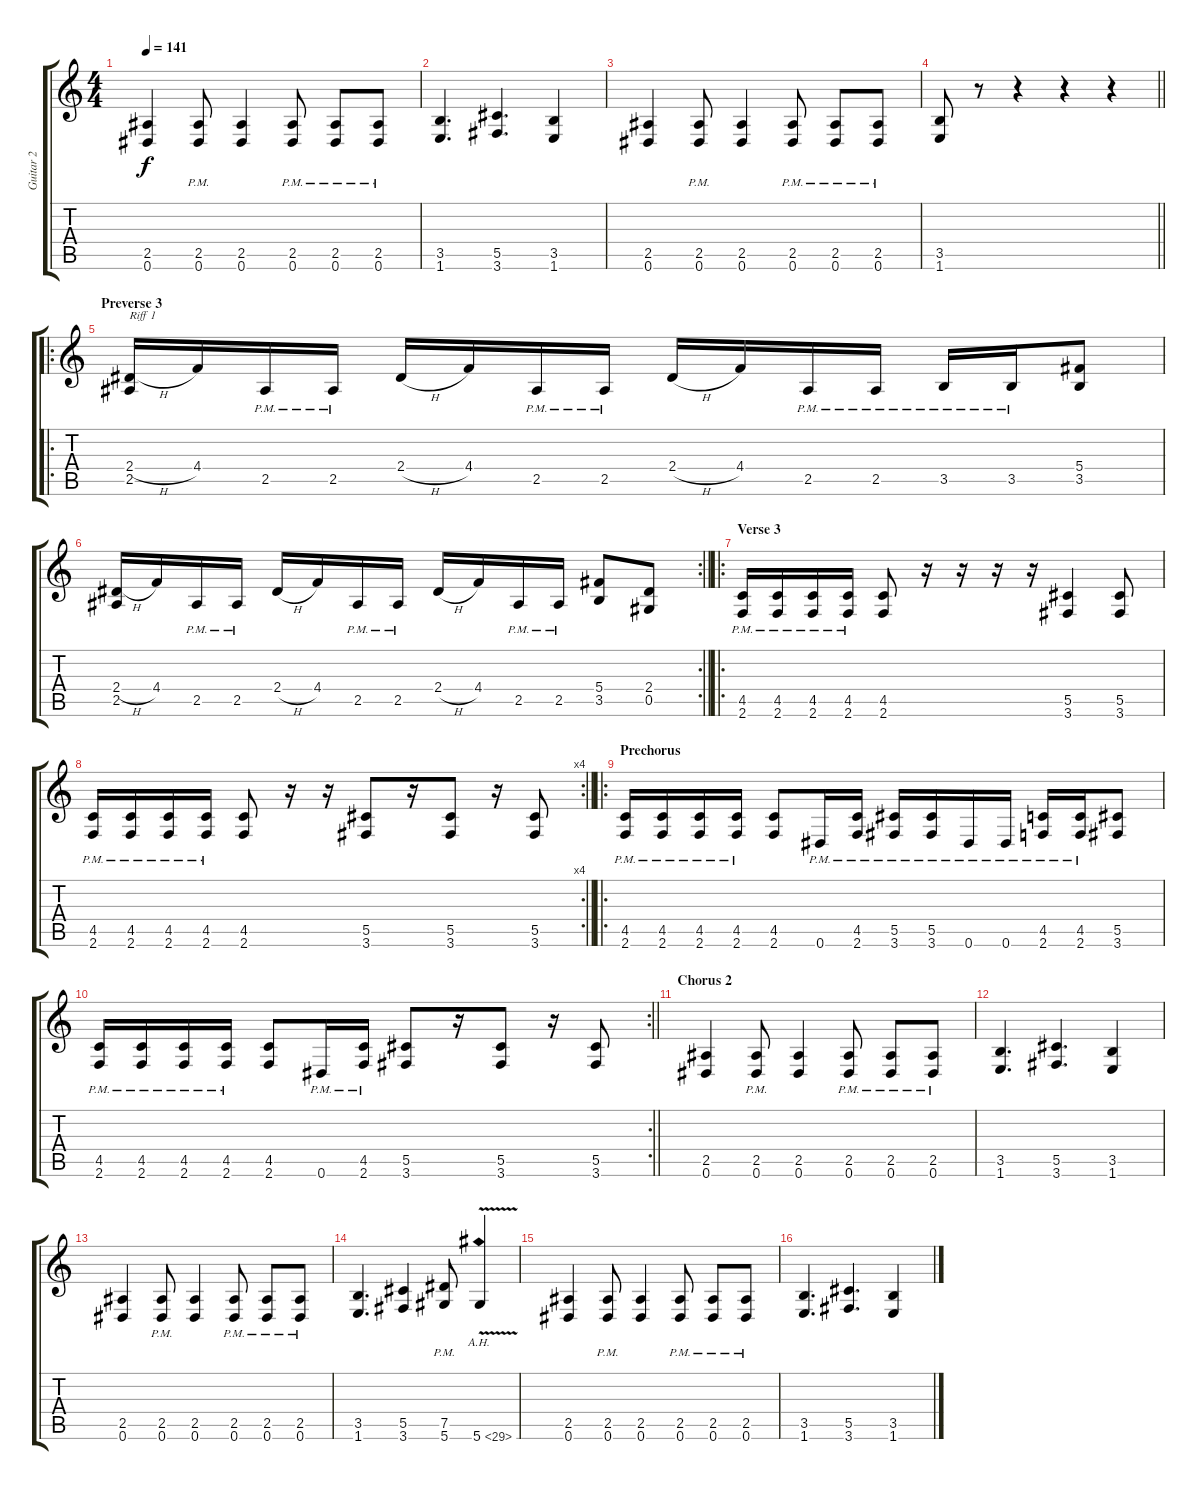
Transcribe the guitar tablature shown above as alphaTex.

\track ("Guitar 2" "Guitar 2") {instrument distortionguitar}
\staff {score tabs}
\tuning (Eb4 Bb3 Gb3 Db3 Ab2 Eb2) {hide}
\ts (4 4)
\tempo 141
\clef g2
\ks c
(2.5 0.6).4{dy f} (2.5{pm} 0.6{pm}).8 (2.5 0.6).4 (2.5{pm} 0.6{pm}).8 (2.5{pm} 0.6{pm}).8 (2.5{pm} 0.6{pm}).8 |
(3.5 1.6).4{d} (5.5 3.6).4{d} (3.5 1.6).4 |
(2.5 0.6).4 (2.5{pm} 0.6{pm}).8 (2.5 0.6).4 (2.5{pm} 0.6{pm}).8 (2.5{pm} 0.6{pm}).8 (2.5{pm} 0.6{pm}).8 |
\barLineRight lightlight
(3.5 1.6).8 r.8 r.4 r.4 r.4 |
\ro
\section ("" "Preverse 3")
(2.4{h} 2.5).16{txt "Riff 1"} 4.4.16 2.5{pm}.16 2.5{pm}.16 2.4{h}.16 4.4.16 2.5{pm}.16 2.5{pm}.16 2.4{h}.16 4.4.16 2.5{pm}.16 2.5{pm}.16 3.5{pm}.16 3.5{pm}.16 (5.4 3.5).8 |
\rc 2
\barLineRight lightlight
(2.4{h} 2.5).16 4.4.16 2.5{pm}.16 2.5{pm}.16 2.4{h}.16 4.4.16 2.5{pm}.16 2.5{pm}.16 2.4{h}.16 4.4.16 2.5{pm}.16 2.5{pm}.16 (5.4 3.5).8 (2.4 0.5).8 |
\ro
\section ("" "Verse 3")
(4.5{pm} 2.6{pm}).16 (4.5{pm} 2.6{pm}).16 (4.5{pm} 2.6{pm}).16 (4.5{pm} 2.6{pm}).16 (4.5 2.6).8 r.16 r.16 r.16 r.16 (5.5 3.6).4 (5.5 3.6).8 |
\rc 4
\barLineRight lightlight
(4.5{pm} 2.6{pm}).16 (4.5{pm} 2.6{pm}).16 (4.5{pm} 2.6{pm}).16 (4.5{pm} 2.6{pm}).16 (4.5 2.6).8 r.16 r.16 (5.5 3.6).8 r.16 (5.5 3.6).8 r.16 (5.5 3.6).8 |
\ro
\section ("" "Prechorus")
(4.5{pm} 2.6{pm}).16 (4.5{pm} 2.6{pm}).16 (4.5{pm} 2.6{pm}).16 (4.5{pm} 2.6{pm}).16 (4.5 2.6).8 0.6{pm}.16 (4.5{pm} 2.6{pm}).16 (5.5{pm} 3.6{pm}).16 (5.5{pm} 3.6{pm}).16 0.6{pm}.16 0.6{pm}.16 (4.5{pm} 2.6{pm}).16 (4.5{pm} 2.6{pm}).16 (5.5 3.6).8 |
\rc 2
\barLineRight lightlight
(4.5{pm} 2.6{pm}).16 (4.5{pm} 2.6{pm}).16 (4.5{pm} 2.6{pm}).16 (4.5{pm} 2.6{pm}).16 (4.5 2.6).8 0.6{pm}.16 (4.5{pm} 2.6{pm}).16 (5.5 3.6).8 r.16 (5.5 3.6).8 r.16 (5.5 3.6).8 |
\section ("" "Chorus 2")
(2.5 0.6).4 (2.5{pm} 0.6{pm}).8 (2.5 0.6).4 (2.5{pm} 0.6{pm}).8 (2.5{pm} 0.6{pm}).8 (2.5{pm} 0.6{pm}).8 |
(3.5 1.6).4{d} (5.5 3.6).4{d} (3.5 1.6).4 |
(2.5 0.6).4 (2.5{pm} 0.6{pm}).8 (2.5 0.6).4 (2.5{pm} 0.6{pm}).8 (2.5{pm} 0.6{pm}).8 (2.5{pm} 0.6{pm}).8 |
(3.5 1.6).4{d} (5.5 3.6).4 (7.5{pm} 5.6{pm}).8 5.6{ah 24 v}.4 |
(2.5 0.6).4 (2.5{pm} 0.6).8 (2.5 0.6).4 (2.5 0.6{pm}).8 (2.5{pm} 0.6).8 (2.5{pm} 0.6).8 |
(3.5 1.6).4{d} (5.5 3.6).4{d} (3.5 1.6).4
